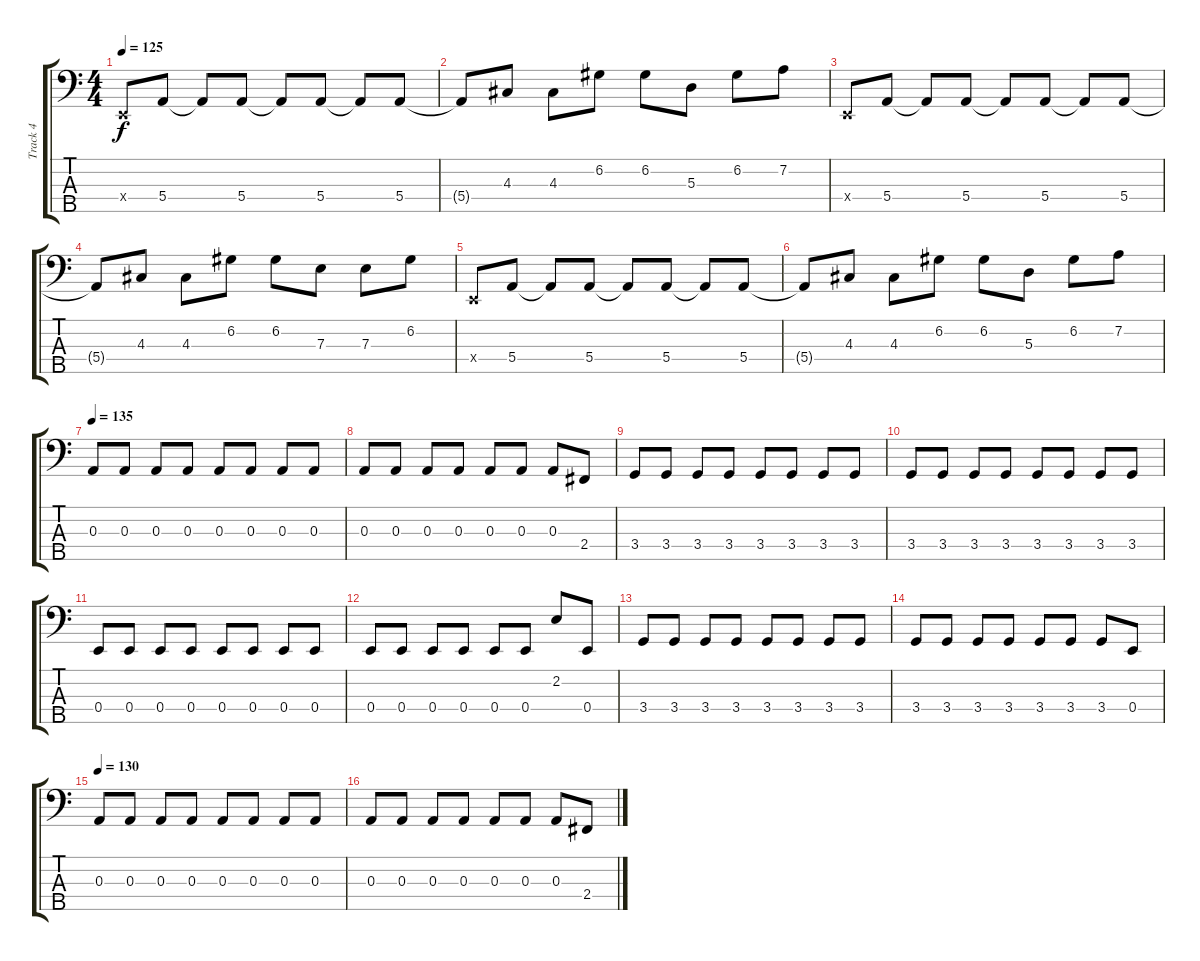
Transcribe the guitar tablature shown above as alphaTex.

\track ("Track 4" "Track 4") {instrument electricbassfinger}
\staff {score tabs}
\tuning (G2 D2 A1 E1 B0) {hide}
\ts (4 4)
\tempo 125
\clef f4
\ks c
0.4{x}.8{dy f} 5.4.8 5.4{t}.8 5.4.8 5.4{t}.8 5.4.8 5.4{t}.8 5.4.8 |
5.4{t}.8 4.3.8 4.3.8 6.2.8 6.2.8 5.3.8 6.2.8 7.2.8 |
0.4{x}.8 5.4.8 5.4{t}.8 5.4.8 5.4{t}.8 5.4.8 5.4{t}.8 5.4.8 |
5.4{t}.8 4.3.8 4.3.8 6.2.8 6.2.8 7.3.8 7.3.8 6.2.8 |
0.4{x}.8 5.4.8 5.4{t}.8 5.4.8 5.4{t}.8 5.4.8 5.4{t}.8 5.4.8 |
5.4{t}.8 4.3.8 4.3.8 6.2.8 6.2.8 5.3.8 6.2.8 7.2.8 |
\tempo 135
0.3.8 0.3.8 0.3.8 0.3.8 0.3.8 0.3.8 0.3.8 0.3.8 |
0.3.8 0.3.8 0.3.8 0.3.8 0.3.8 0.3.8 0.3.8 2.4.8 |
3.4.8 3.4.8 3.4.8 3.4.8 3.4.8 3.4.8 3.4.8 3.4.8 |
3.4.8 3.4.8 3.4.8 3.4.8 3.4.8 3.4.8 3.4.8 3.4.8 |
0.4.8 0.4.8 0.4.8 0.4.8 0.4.8 0.4.8 0.4.8 0.4.8 |
0.4.8 0.4.8 0.4.8 0.4.8 0.4.8 0.4.8 2.2.8 0.4.8 |
3.4.8 3.4.8 3.4.8 3.4.8 3.4.8 3.4.8 3.4.8 3.4.8 |
3.4.8 3.4.8 3.4.8 3.4.8 3.4.8 3.4.8 3.4.8 0.4.8 |
\tempo 130
0.3.8 0.3.8 0.3.8 0.3.8 0.3.8 0.3.8 0.3.8 0.3.8 |
0.3.8 0.3.8 0.3.8 0.3.8 0.3.8 0.3.8 0.3.8 2.4.8
